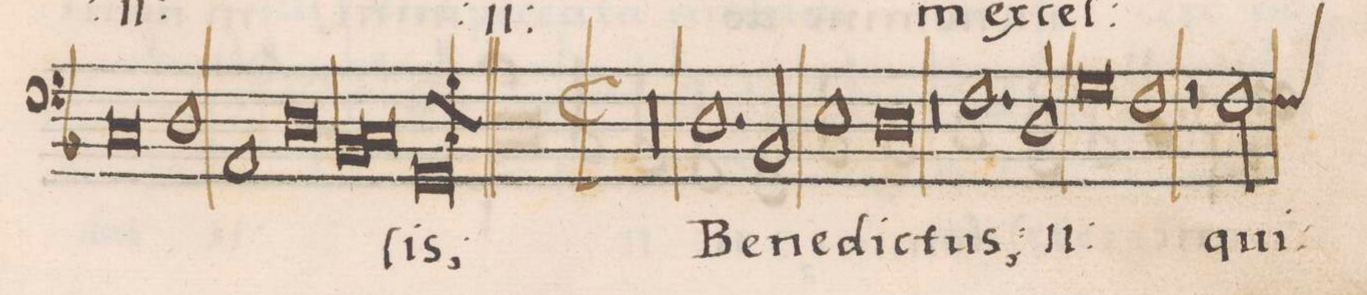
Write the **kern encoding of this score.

**kern	**text
*I"BASSVS	*
*clefF4	*
*k[b-]	*
*met(C|)	*
*M2/1	*
0C/	.
=78-	=78-
1D\	.
1AA/	.
=79-	=79-
0D\	.
=80-	=80-
*lig	*
1BB-/	.
1C/	.
*Xlig	*
=81-	=81-
00GG/	-ſis;
=82-	=82-
=83||-	=83||-
*M2/1	*
*met(C|)	*
00r	.
=84-	=84-
=85-	=85-
1.D\	Be-
2BB-/	-ne-
=86-	=86-
1E\	-dic-
0D\	-tus,
=87-	=87-
0r	.
=88-	=88-
*	*ij
1.F\	Be-
=89-	=89-
2D/	-ne-
0G\	-dic-
=90-	=90-
1F\	-tus
*	*Xij
=91-	=91-
2r	.
*custos:F	*
2F\	qui
*-	*-
